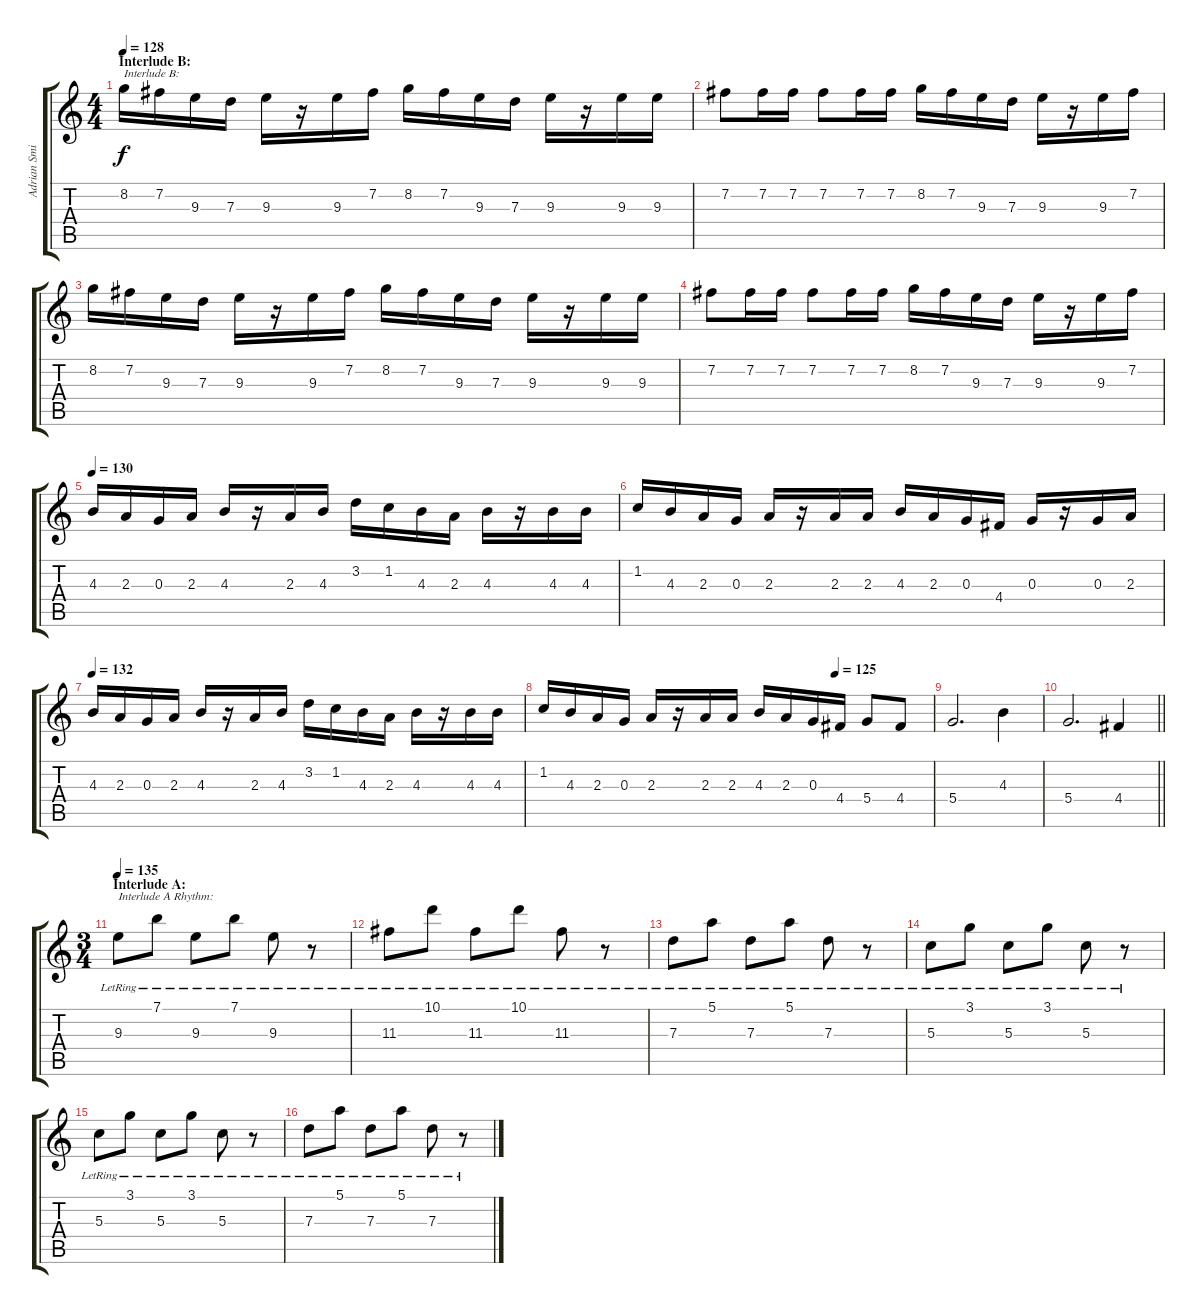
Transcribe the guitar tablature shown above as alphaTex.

\track ("Adrian Smith" "Adrian Smi") {instrument overdrivenguitar}
\staff {score tabs}
\tuning (E4 B3 G3 D3 A2 E2) {hide}
\ts (4 4)
\section ("" "Interlude B:")
\tempo 128
\clef g2
\ks c
8.2.16{txt "Interlude B:" dy f} 7.2.16 9.3.16 7.3.16 9.3.16 r.16 9.3.16 7.2.16 8.2.16 7.2.16 9.3.16 7.3.16 9.3.16 r.16 9.3.16 9.3.16 |
7.2.8 7.2.16 7.2.16 7.2.8 7.2.16 7.2.16 8.2.16 7.2.16 9.3.16 7.3.16 9.3.16 r.16 9.3.16 7.2.16 |
8.2.16 7.2.16 9.3.16 7.3.16 9.3.16 r.16 9.3.16 7.2.16 8.2.16 7.2.16 9.3.16 7.3.16 9.3.16 r.16 9.3.16 9.3.16 |
7.2.8 7.2.16 7.2.16 7.2.8 7.2.16 7.2.16 8.2.16 7.2.16 9.3.16 7.3.16 9.3.16 r.16 9.3.16 7.2.16 |
\tempo 130
4.3.16 2.3.16 0.3.16 2.3.16 4.3.16 r.16 2.3.16 4.3.16 3.2.16 1.2.16 4.3.16 2.3.16 4.3.16 r.16 4.3.16 4.3.16 |
1.2.16 4.3.16 2.3.16 0.3.16 2.3.16 r.16 2.3.16 2.3.16 4.3.16 2.3.16 0.3.16 4.4.16 0.3.16 r.16 0.3.16 2.3.16 |
\tempo 132
4.3.16 2.3.16 0.3.16 2.3.16 4.3.16 r.16 2.3.16 4.3.16 3.2.16 1.2.16 4.3.16 2.3.16 4.3.16 r.16 4.3.16 4.3.16 |
\tempo (125 0.75)
1.2.16 4.3.16 2.3.16 0.3.16 2.3.16 r.16 2.3.16 2.3.16 4.3.16 2.3.16 0.3.16 4.4.16 5.4.8 4.4.8 |
5.4.2{d} 4.3.4 |
\barLineRight lightlight
5.4.2{d} 4.4.4 |
\ts (3 4)
\section ("" "Interlude A:")
\tempo 135
9.3{lr}.8{txt "Interlude A Rhythm:" instrument electricguitarclean} 7.1{lr}.8 9.3{lr}.8 7.1{lr}.8 9.3{lr}.8 r.8 |
11.3{lr}.8 10.1{lr}.8 11.3{lr}.8 10.1{lr}.8 11.3{lr}.8 r.8 |
7.3{lr}.8 5.1{lr}.8 7.3{lr}.8 5.1{lr}.8 7.3{lr}.8 r.8 |
5.3{lr}.8 3.1{lr}.8 5.3{lr}.8 3.1{lr}.8 5.3{lr}.8 r.8 |
5.3{lr}.8 3.1{lr}.8 5.3{lr}.8 3.1{lr}.8 5.3{lr}.8 r.8 |
7.3{lr}.8 5.1{lr}.8 7.3{lr}.8 5.1{lr}.8 7.3{lr}.8 r.8
